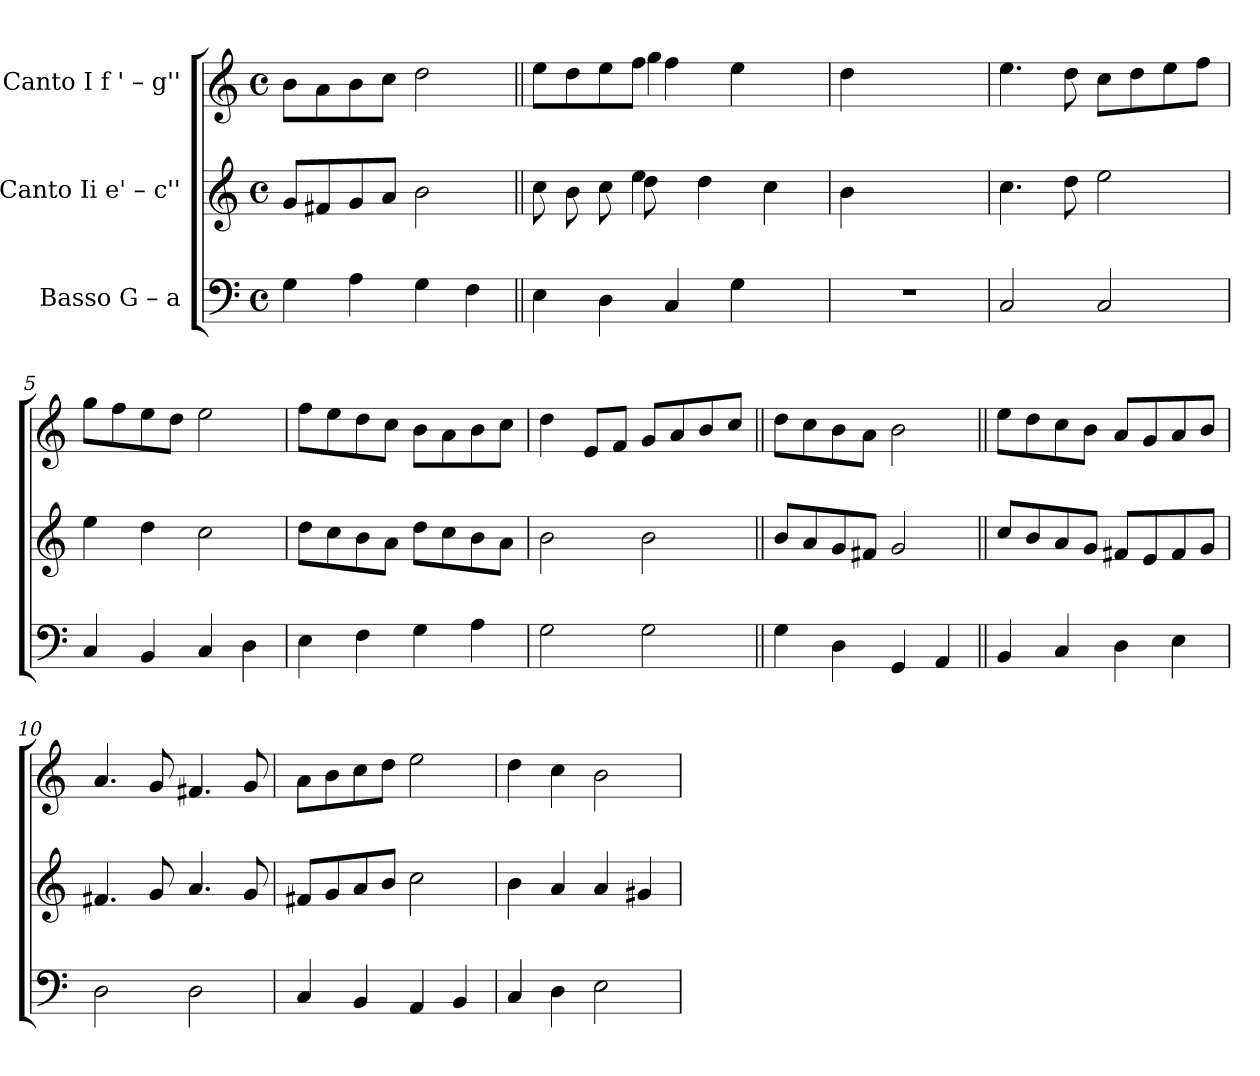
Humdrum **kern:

**kern	**text	**kern	**text	**kern
*part3	*part3	*part2	*part2	*part1
*staff3	*staff3	*staff2	*staff2	*staff1
*I"Basso  G – a	*	*I"Canto Ii  e' – c''	*	*I"Canto I  f ' – g''
!!LO:PB:g=z
*stria5	*	*stria5	*	*stria5
*clefF4	*	*clefG2	*	*clefG2
*k[]	*	*k[]	*	*k[]
*C:	*	*C:	*	*C:
*M4/4	*	*M4/4	*	*M4/4
*met(c)	*	*met(c)	*	*met(c)
=1	=1	=1	=1	=1
!	!LO:LY:b	!	!LO:LY:b:cj	!
4G\	.	8g/L	.	8b\L
!	!	!	!LO:LY:b:cj	!
.	.	8f#X/	.	8a\
!	!LO:LY:b	!	!LO:LY:b:cj	!
4A\	.	8g/	.	8b\
!	!	!	!LO:LY:b:cj	!
.	.	8a/J	.	8cc\J
!	!LO:LY:b	!	!LO:LY:b:cj	!
4G\	.	2b\	.	2dd\
!	!LO:LY:b	!	!	!
4F\	.	.	.	.
=2||	=2||	=2||	=2||	=2||
!	!LO:LY:b	!	!LO:LY:b:cj	!
*	*	*^	*	*^
4E\	.	8cc\L	4.ryy	.	8ee\L	4.ryy
!	!	!	!	!LO:LY:b:cj	!	!
.	.	8b\	.	.	8dd\	.
!	!LO:LY:b	!	!	!LO:LY:b:cj	!	!
4D\	.	8cc\	.	.	8ee\	.
!	!	!	!	!LO:LY:b:cj	!	!
.	.	4ee\	8dd\	.	8ff\J	4gg\
!	!LO:LY:b	!	!	!	!	!
4C/	.	.	2ryy	.	4ff\	.
!	!	!	!	!LO:LY:b:cj	!	!
.	.	4dd\	.	.	.	8ryy
!	!LO:LY:b	!	!	!	!	!
4G\	.	.	.	.	4ee\	4.ryy
!	!	!	!	!LO:LY:b:cj	!	!
.	.	4cc\	.	.	.	.
8ryy	.	.	8ryy	.	8ryy	.
*	*	*	*	*	*v	*v
=3	=3	=3	=3	=3	=3
!	!	!	!	!LO:LY:b:cj	!
*	*	*v	*v	*	*
1r	.	4b\	.	4dd\
.	.	2.ryy	.	2.ryy
=4	=4	=4	=4	=4
!	!LO:LY:b	!	!LO:LY:b:cj	!
2C/	.	4.cc\	.	4.ee\
!	!	!	!LO:LY:b:cj	!
.	.	8dd\	.	8dd\
!	!LO:LY:b	!	!LO:LY:b:cj	!
2C/	.	2ee\	.	8cc\L
.	.	.	.	8dd\
.	.	.	.	8ee\
.	.	.	.	8ff\J
=5	=5	=5	=5	=5
!	!LO:LY:b	!	!LO:LY:b:cj	!
4C/	.	4ee\	.	8gg\L
.	.	.	.	8ff\
!	!LO:LY:b	!	!LO:LY:b:cj	!
4BB/	.	4dd\	.	8ee\
.	.	.	.	8dd\J
!	!LO:LY:b	!	!LO:LY:b:cj	!
4C/	.	2cc\	.	2ee\
!	!LO:LY:b	!	!	!
4D\	.	.	.	.
!!LO:LB:g=z
=6	=6	=6	=6	=6
!	!LO:LY:b	!	!LO:LY:b:cj	!
4E\	.	8dd\L	.	8ff\L
!	!	!	!LO:LY:b:cj	!
.	.	8cc\	.	8ee\
!	!LO:LY:b	!	!LO:LY:b:cj	!
4F\	.	8b\	.	8dd\
!	!	!	!LO:LY:b:cj	!
.	.	8a\J	.	8cc\J
!	!LO:LY:b	!	!LO:LY:b:cj	!
4G\	.	8dd\L	.	8b\L
!	!	!	!LO:LY:b:cj	!
.	.	8cc\	.	8a\
!	!LO:LY:b	!	!LO:LY:b:cj	!
4A\	.	8b\	.	8b\
!	!	!	!LO:LY:b:cj	!
.	.	8a\J	.	8cc\J
=7	=7	=7	=7	=7
!	!LO:LY:b	!	!LO:LY:b:cj	!
2G\	.	2b\	.	4dd\
.	.	.	.	8e/L
.	.	.	.	8f/J
!	!LO:LY:b	!	!LO:LY:b:cj	!
2G\	.	2b\	.	8g/L
.	.	.	.	8a/
.	.	.	.	8b/
.	.	.	.	8cc/J
=8||	=8||	=8||	=8||	=8||
!	!LO:LY:b	!	!LO:LY:b:cj	!
4G\	.	8b/L	.	8dd\L
!	!	!	!LO:LY:b:cj	!
.	.	8a/	.	8cc\
!	!LO:LY:b	!	!LO:LY:b:cj	!
4D\	.	8g/	.	8b\
!	!	!	!LO:LY:b:cj	!
.	.	8f#X/J	.	8a\J
!	!LO:LY:b	!	!LO:LY:b:cj	!
4GG/	.	2g/	.	2b\
!	!LO:LY:b	!	!	!
4AA/	.	.	.	.
=9||	=9||	=9||	=9||	=9||
!	!LO:LY:b	!	!LO:LY:b:cj	!
4BB/	.	8cc/L	.	8ee\L
!	!	!	!LO:LY:b:cj	!
.	.	8b/	.	8dd\
!	!LO:LY:b	!	!LO:LY:b:cj	!
4C/	.	8a/	.	8cc\
!	!	!	!LO:LY:b:cj	!
.	.	8g/J	.	8b\J
!	!LO:LY:b	!	!LO:LY:b:cj	!
4D\	.	8f#X/L	.	8a/L
!	!	!	!LO:LY:b:cj	!
.	.	8e/	.	8g/
!	!LO:LY:b	!	!LO:LY:b:cj	!
4E\	.	8f#/	.	8a/
!	!	!	!LO:LY:b:cj	!
.	.	8g/J	.	8b/J
=10	=10	=10	=10	=10
!	!LO:LY:b	!	!LO:LY:b:cj	!
2D\	.	4.f#X/	.	4.a/
!	!	!	!LO:LY:b:cj	!
.	.	8g/	.	8g/
!	!LO:LY:b	!	!LO:LY:b:cj	!
2D\	.	4.a/	.	4.f#X/
!	!	!	!LO:LY:b:cj	!
.	.	8g/	.	8g/
!!LO:LB:g=z
=11	=11	=11	=11	=11
!	!LO:LY:b	!	!LO:LY:b:cj	!
4C/	.	8f#X/L	.	8a\L
!	!	!	!LO:LY:b:cj	!
.	.	8g/	.	8b\
!	!LO:LY:b	!	!LO:LY:b:cj	!
4BB/	.	8a/	.	8cc\
!	!	!	!LO:LY:b:cj	!
.	.	8b/J	.	8dd\J
!	!LO:LY:b	!	!LO:LY:b:cj	!
4AA/	.	2cc\	.	2ee\
!	!LO:LY:b	!	!	!
4BB/	.	.	.	.
=12	=12	=12	=12	=12
!	!LO:LY:b	!	!LO:LY:b:cj	!
4C/	.	4b\	.	4dd\
!	!LO:LY:b	!	!LO:LY:b:cj	!
4D\	.	4a/	.	4cc\
!	!LO:LY:b	!	!LO:LY:b:cj	!
2E\	.	4a/	.	2b\
!	!	!	!LO:LY:b:cj	!
.	.	4g#X/	.	.
=	=	=	=	=
*-	*-	*-	*-	*-
